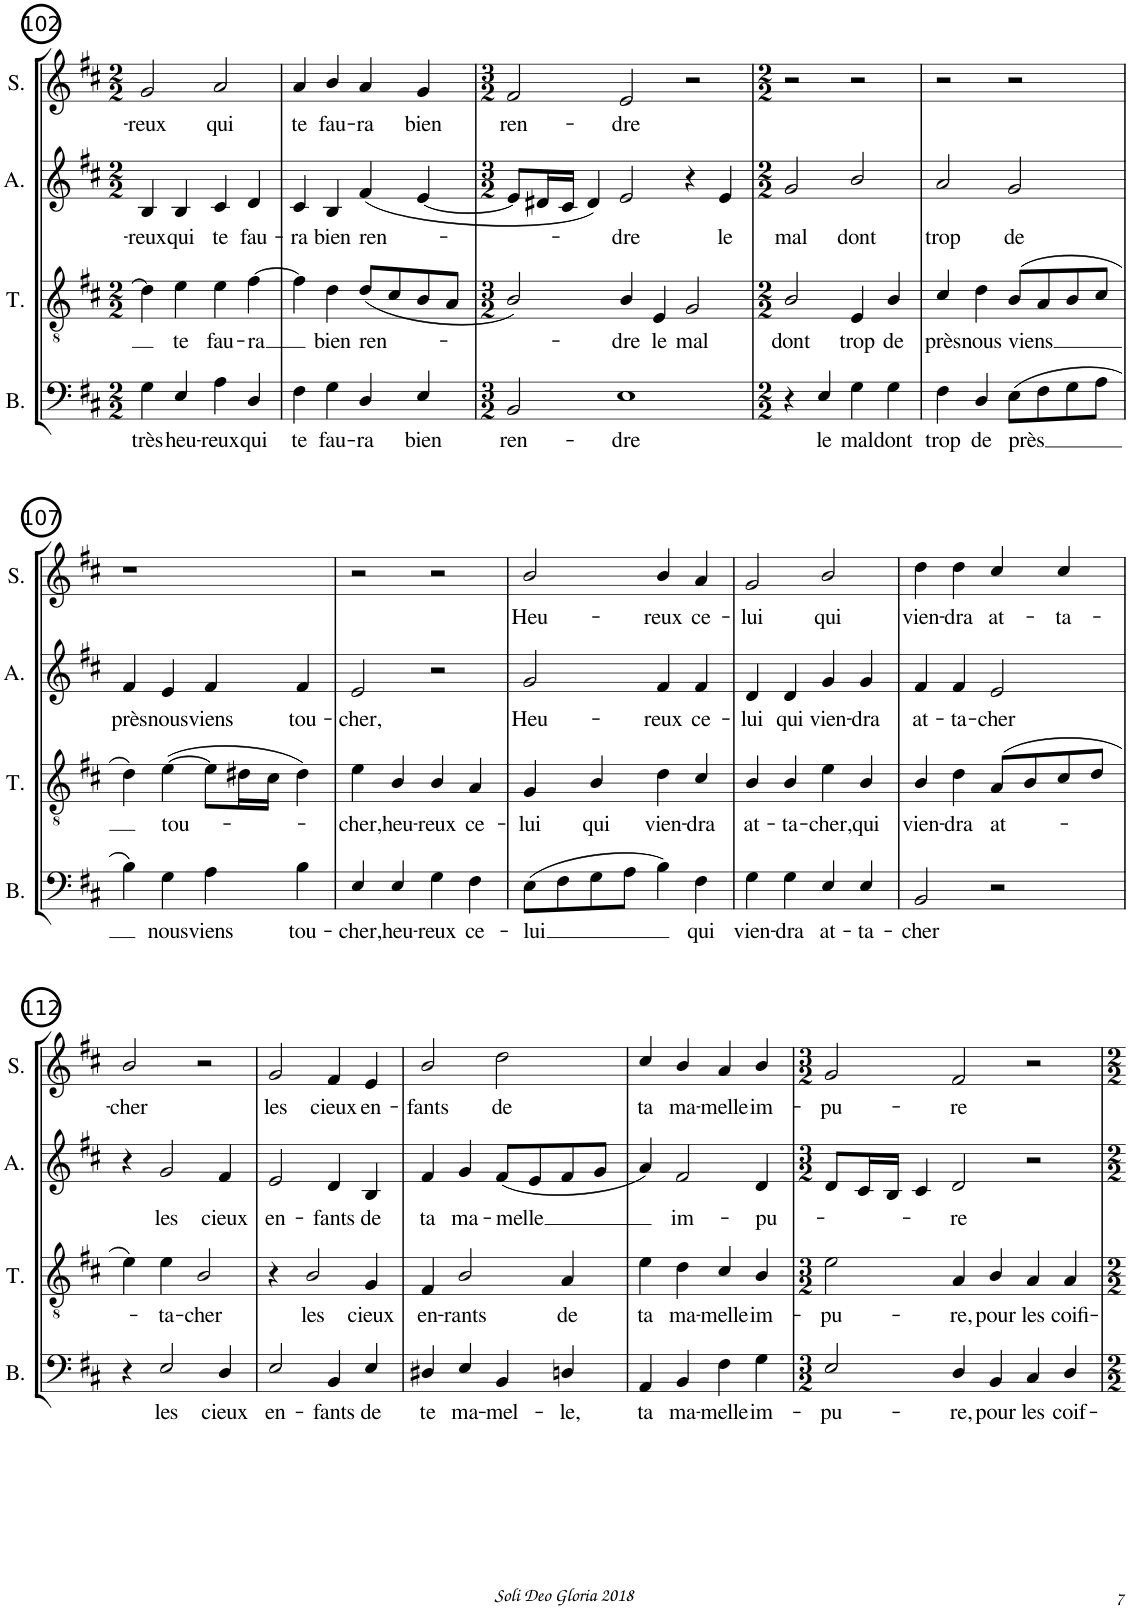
**kern	**text	**kern	**text	**kern	**text	**kern	**text
*part4	*part4	*part3	*part3	*part2	*part2	*part1	*part1
*staff4	*staff4	*staff3	*staff3	*staff2	*staff2	*staff1	*staff1
*I"Bass	*	*I"Tenor	*	*I"Alto	*	*I"Soprano	*
*I'B.	*	*I'T.	*	*I'A.	*	*I'S.	*
!!LO:PB:g=z
*clefF4	*	*clefGv2	*	*clefG2	*	*clefG2	*
*k[f#c#]	*	*k[f#c#]	*	*k[f#c#]	*	*k[f#c#]	*
*M2/2	*	*M2/2	*	*M2/2	*	*M2/2	*
=102	=102	=102	=102	=102	=102	=102	=102
!	!LO:LY:b	!	!	!	!LO:LY:b	!	!LO:LY:b
4G\	très	4d\]	.	4B/	-reux	2g/	-reux
!	!LO:LY:b	!	!LO:LY:b	!	!LO:LY:b	!	!
4E/	heu-	4e\	te	4B/	qui	.	.
!	!LO:LY:b	!	!LO:LY:b	!	!LO:LY:b	!	!LO:LY:b
4A\	-reux	4e\	fau-	4c#/	te	2a/	qui
!	!LO:LY:b	!	!LO:LY:b	!	!LO:LY:b	!	!
4D/	qui	[4f#\	-ra	4d/	fau-	.	.
=103	=103	=103	=103	=103	=103	=103	=103
!	!LO:LY:b	!	!	!	!LO:LY:b	!	!LO:LY:b
4F#\	te	4f#\]	.	4c#/	-ra	4a/	te
!	!LO:LY:b	!	!LO:LY:b	!	!LO:LY:b	!	!LO:LY:b
4G\	fau-	4d\	bien	4B/	bien	4b/	fau-
!	!LO:LY:b	!	!LO:LY:b	!	!LO:LY:b	!	!LO:LY:b
4D/	-ra	(8d/L	ren-	(4f#/	ren-	4a/	-ra
.	.	8c#/	.	.	.	.	.
!	!LO:LY:b	!	!	!	!	!	!LO:LY:b
4E/	bien	8B/	.	[4e/	.	4g/	bien
.	.	8A/J	.	.	.	.	.
=104	=104	=104	=104	=104	=104	=104	=104
*M3/2	*	*M3/2	*	*M3/2	*	*M3/2	*
!	!LO:LY:b	!	!	!	!	!	!LO:LY:b
2BB/	ren-	2B/)	.	8e/L]	.	2f#/	ren-
.	.	.	.	16d#X/L	.	.	.
.	.	.	.	16c#/JJ	.	.	.
.	.	.	.	4d#/)	.	.	.
!	!LO:LY:b	!	!LO:LY:b	!	!LO:LY:b	!	!LO:LY:b
1E	-dre	4B/	-dre	2e/	-dre	2e/	-dre
!	!	!	!LO:LY:b	!	!	!	!
.	.	4E/	le	.	.	.	.
!	!	!	!LO:LY:b	!	!	!	!
.	.	2G/	mal	4r	.	2r	.
!	!	!	!	!	!LO:LY:b	!	!
.	.	.	.	4e/	le	.	.
=105	=105	=105	=105	=105	=105	=105	=105
*M2/2	*	*M2/2	*	*M2/2	*	*M2/2	*
!	!	!	!LO:LY:b	!	!LO:LY:b	!	!
4r	.	2B/	dont	2g/	mal	2r	.
!	!LO:LY:b	!	!	!	!	!	!
4E/	le	.	.	.	.	.	.
!	!LO:LY:b	!	!LO:LY:b	!	!LO:LY:b	!	!
4G\	mal	4E/	trop	2b/	dont	2r	.
!	!LO:LY:b	!	!LO:LY:b	!	!	!	!
4G\	dont	4B/	de	.	.	.	.
=106	=106	=106	=106	=106	=106	=106	=106
!	!LO:LY:b	!	!LO:LY:b	!	!LO:LY:b	!	!
4F#\	trop	4c#/	près	2a/	trop	2r	.
!	!LO:LY:b	!	!LO:LY:b	!	!	!	!
4D/	de	4d\	nous	.	.	.	.
!	!LO:LY:b	!	!LO:LY:b	!	!LO:LY:b	!	!
(8E\L	près	(8B/L	viens	2g/	de	2r	.
8F#\	.	8A/	.	.	.	.	.
8G\	.	8B/	.	.	.	.	.
8A\J	.	8c#/J	.	.	.	.	.
!!LO:LB:g=z
=107	=107	=107	=107	=107	=107	=107	=107
!	!	!	!	!	!LO:LY:b	!	!
4B\)	.	4d\)	.	4f#/	près	1r	.
!	!LO:LY:b	!	!LO:LY:b	!	!LO:LY:b	!	!
4G\	nous	([4e\	tou-	4e/	nous	.	.
!	!LO:LY:b	!	!	!	!LO:LY:b	!	!
4A\	viens	8e\L]	.	4f#/	viens	.	.
.	.	16d#X\L	.	.	.	.	.
.	.	16c#\JJ	.	.	.	.	.
!	!LO:LY:b	!	!	!	!LO:LY:b	!	!
4B\	tou-	4d#\)	.	4f#/	tou-	.	.
=108	=108	=108	=108	=108	=108	=108	=108
!	!LO:LY:b	!	!LO:LY:b	!	!LO:LY:b	!	!
4E/	-cher,	4e\	-cher,	2e/	-cher,	2r	.
!	!LO:LY:b	!	!LO:LY:b	!	!	!	!
4E/	heu-	4B/	heu-	.	.	.	.
!	!LO:LY:b	!	!LO:LY:b	!	!	!	!
4G\	-reux	4B/	-reux	2r	.	2r	.
!	!LO:LY:b	!	!LO:LY:b	!	!	!	!
4F#\	ce-	4A/	ce-	.	.	.	.
=109	=109	=109	=109	=109	=109	=109	=109
!	!LO:LY:b	!	!LO:LY:b	!	!LO:LY:b	!	!LO:LY:b
(8E\L	-lui	4G/	-lui	2g/	Heu-	2b/	Heu-
8F#\	.	.	.	.	.	.	.
!	!	!	!LO:LY:b	!	!	!	!
8G\	.	4B/	qui	.	.	.	.
8A\J	.	.	.	.	.	.	.
!	!	!	!LO:LY:b	!	!LO:LY:b	!	!LO:LY:b
4B\)	.	4d\	vien-	4f#/	-reux	4b/	-reux
!	!LO:LY:b	!	!LO:LY:b	!	!LO:LY:b	!	!LO:LY:b
4F#\	qui	4c#/	-dra	4f#/	ce-	4a/	ce-
=110	=110	=110	=110	=110	=110	=110	=110
!	!LO:LY:b	!	!LO:LY:b	!	!LO:LY:b	!	!LO:LY:b
4G\	vien-	4B/	at-	4d/	-lui	2g/	-lui
!	!LO:LY:b	!	!LO:LY:b	!	!LO:LY:b	!	!
4G\	-dra	4B/	-ta-	4d/	qui	.	.
!	!LO:LY:b	!	!LO:LY:b	!	!LO:LY:b	!	!LO:LY:b
4E/	at-	4e\	-cher,	4g/	vien-	2b/	qui
!	!LO:LY:b	!	!LO:LY:b	!	!LO:LY:b	!	!
4E/	-ta-	4B/	qui	4g/	-dra	.	.
=111	=111	=111	=111	=111	=111	=111	=111
!	!LO:LY:b	!	!LO:LY:b	!	!LO:LY:b	!	!LO:LY:b
2BB/	-cher	4B/	vien-	4f#/	at-	4dd\	vien-
!	!	!	!LO:LY:b	!	!LO:LY:b	!	!LO:LY:b
.	.	4d\	-dra	4f#/	-ta-	4dd\	-dra
!	!	!	!LO:LY:b	!	!LO:LY:b	!	!LO:LY:b
2r	.	(8A/L	at-	2e/	-cher	4cc#/	at-
.	.	8B/	.	.	.	.	.
!	!	!	!	!	!	!	!LO:LY:b
.	.	8c#/	.	.	.	4cc#/	-ta-
.	.	8d/J	.	.	.	.	.
!!LO:LB:g=z
=112	=112	=112	=112	=112	=112	=112	=112
!	!	!	!	!	!	!	!LO:LY:b
4r	.	4e\)	.	4r	.	2b/	-cher
!	!LO:LY:b	!	!LO:LY:b	!	!LO:LY:b	!	!
2E/	les	4e\	-ta-	2g/	les	.	.
!	!	!	!LO:LY:b	!	!	!	!
.	.	2B/	-cher	.	.	2r	.
!	!LO:LY:b	!	!	!	!LO:LY:b	!	!
4D/	cieux	.	.	4f#/	cieux	.	.
=113	=113	=113	=113	=113	=113	=113	=113
!	!LO:LY:b	!	!	!	!LO:LY:b	!	!LO:LY:b
2E/	en-	4r	.	2e/	en-	2g/	les
!	!	!	!LO:LY:b	!	!	!	!
.	.	2B/	les	.	.	.	.
!	!LO:LY:b	!	!	!	!LO:LY:b	!	!LO:LY:b
4BB/	-fants	.	.	4d/	-fants	4f#/	cieux
!	!LO:LY:b	!	!LO:LY:b	!	!LO:LY:b	!	!LO:LY:b
4E/	de	4G/	cieux	4B/	de	4e/	en-
=114	=114	=114	=114	=114	=114	=114	=114
!	!LO:LY:b	!	!LO:LY:b	!	!LO:LY:b	!	!LO:LY:b
4D#X/	te	4F#/	en-	4f#/	ta	2b/	-fants
!	!LO:LY:b	!	!LO:LY:b	!	!LO:LY:b	!	!
4E/	ma-	2B/	-rants	4g/	ma-	.	.
!	!LO:LY:b	!	!	!	!LO:LY:b	!	!LO:LY:b
4BB/	-mel-	.	.	(8f#/L	-melle	2dd\	de
.	.	.	.	8e/	.	.	.
!	!LO:LY:b	!	!LO:LY:b	!	!	!	!
4Dn/	-le,	4A/	de	8f#/	.	.	.
.	.	.	.	8g/J	.	.	.
=115	=115	=115	=115	=115	=115	=115	=115
!	!LO:LY:b	!	!LO:LY:b	!	!	!	!LO:LY:b
4AA/	ta	4e\	ta	4a/)	.	4cc#/	ta
!	!LO:LY:b	!	!LO:LY:b	!	!LO:LY:b	!	!LO:LY:b
4BB/	ma-	4d\	ma-	2f#/	im-	4b/	ma-
!	!LO:LY:b	!	!LO:LY:b	!	!	!	!LO:LY:b
4F#\	-melle	4c#/	-melle	.	.	4a/	-melle
!	!LO:LY:b	!	!LO:LY:b	!	!LO:LY:b	!	!LO:LY:b
4G\	im-	4B/	im-	4d/	-pu-	4b/	im-
=116	=116	=116	=116	=116	=116	=116	=116
*M3/2	*	*M3/2	*	*M3/2	*	*M3/2	*
!	!LO:LY:b	!	!LO:LY:b	!	!	!	!LO:LY:b
2E/	-pu-	2e\	-pu-	8d/L	.	2g/	-pu-
.	.	.	.	16c#/L	.	.	.
.	.	.	.	16B/JJ	.	.	.
.	.	.	.	4c#/	.	.	.
!	!LO:LY:b	!	!LO:LY:b	!	!LO:LY:b	!	!LO:LY:b
4D/	-re,	4A/	-re,	2d/	-re	2f#/	-re
!	!LO:LY:b	!	!LO:LY:b	!	!	!	!
4BB/	pour	4B/	pour	.	.	.	.
!	!LO:LY:b	!	!LO:LY:b	!	!	!	!
4C#/	les	4A/	les	2r	.	2r	.
!	!LO:LY:b	!	!LO:LY:b	!	!	!	!
4D/	coif-	4A/	coifi-	.	.	.	.
=	=	=	=	=	=	=	=
*-	*-	*-	*-	*-	*-	*-	*-
